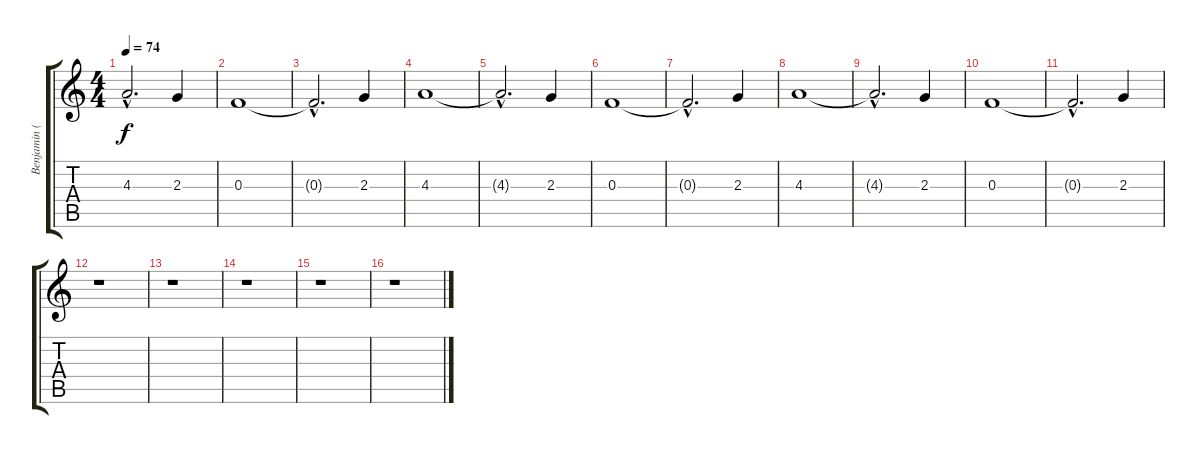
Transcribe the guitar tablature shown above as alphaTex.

\track ("Benjamin (KeybHigh)" "Benjamin (") {instrument churchorgan}
\staff {score tabs}
\tuning (D5 A4 F4 C4 G3 D3) {hide}
\ts (4 4)
\tempo 74
\clef g2
\ks c
4.3{hac t}.2{d dy f} 2.3.4 |
0.3.1 |
0.3{hac t}.2{d} 2.3.4 |
4.3.1 |
4.3{hac t}.2{d} 2.3.4 |
0.3.1 |
0.3{hac t}.2{d} 2.3.4 |
4.3.1 |
4.3{hac t}.2{d} 2.3.4 |
0.3.1 |
0.3{hac t}.2{d} 2.3.4 |
r.1 |
r.1 |
r.1 |
r.1 |
r.1
